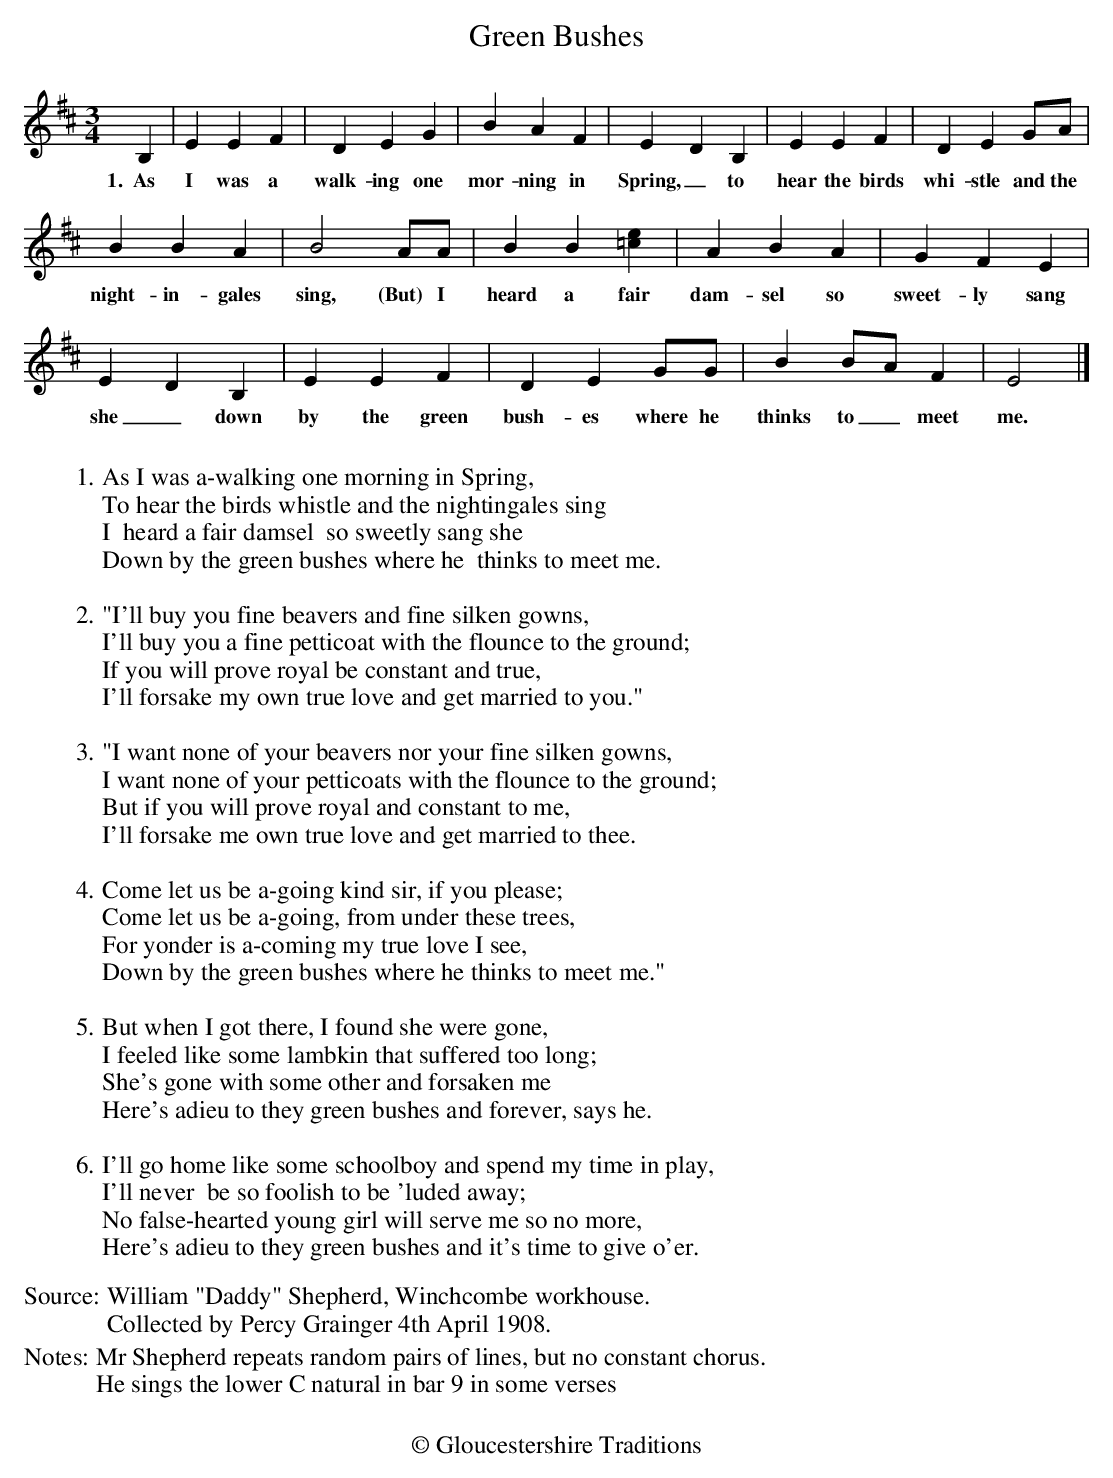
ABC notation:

X:1
T:Green Bushes
M:3/4
L:1/4
K:Edor
B,|EE F|DEG|BAF|E-DB,|EEF|DE G/2A/2|
w:1.~~As I was a walk-ing one mor-ning in Spring,_ to hear the birds whi-stle and the
BBA|B2 A/2A/2 | BB[e=c]|ABA|GFE|
w:night-in-gales sing, (But) I  heard a fair dam-sel  so sweet- ly sang_
E-DB,|EEF|DEG/2G/2|BB/2-A/2F|E2|]
w:she_ down by the green bush-es where he  thinks to_ meet me.
W:
W:1.As I was a-walking one morning in Spring,
W:To hear the birds whistle and the nightingales sing
W:I  heard a fair damsel  so sweetly sang she
W:Down by the green bushes where he  thinks to meet me.
W:
W:2."I'll buy you fine beavers and fine silken gowns,
W:I'll buy you a fine petticoat with the flounce to the ground;
W:If you will prove royal be constant and true,
W:I'll forsake my own true love and get married to you."
W:
W:3."I want none of your beavers nor your fine silken gowns,
W:I want none of your petticoats with the flounce to the ground;
W:But if you will prove royal and constant to me,
W:I'll forsake me own true love and get married to thee.
W:
W:4.Come let us be a-going kind sir, if you please;
W:Come let us be a-going, from under these trees,
W:For yonder is a-coming my true love I see,
W:Down by the green bushes where he thinks to meet me."
W:
W:5. But when I got there, I found she were gone,
W:I feeled like some lambkin that suffered too long;
W:She's gone with some other and forsaken me
W:Here's adieu to they green bushes and forever, says he.
W:
W:6. I'll go home like some schoolboy and spend my time in play,
W:I'll never  be so foolish to be 'luded away;
W:No false-hearted young girl will serve me so no more,
W:Here's adieu to they green bushes and it's time to give o'er.
W:
